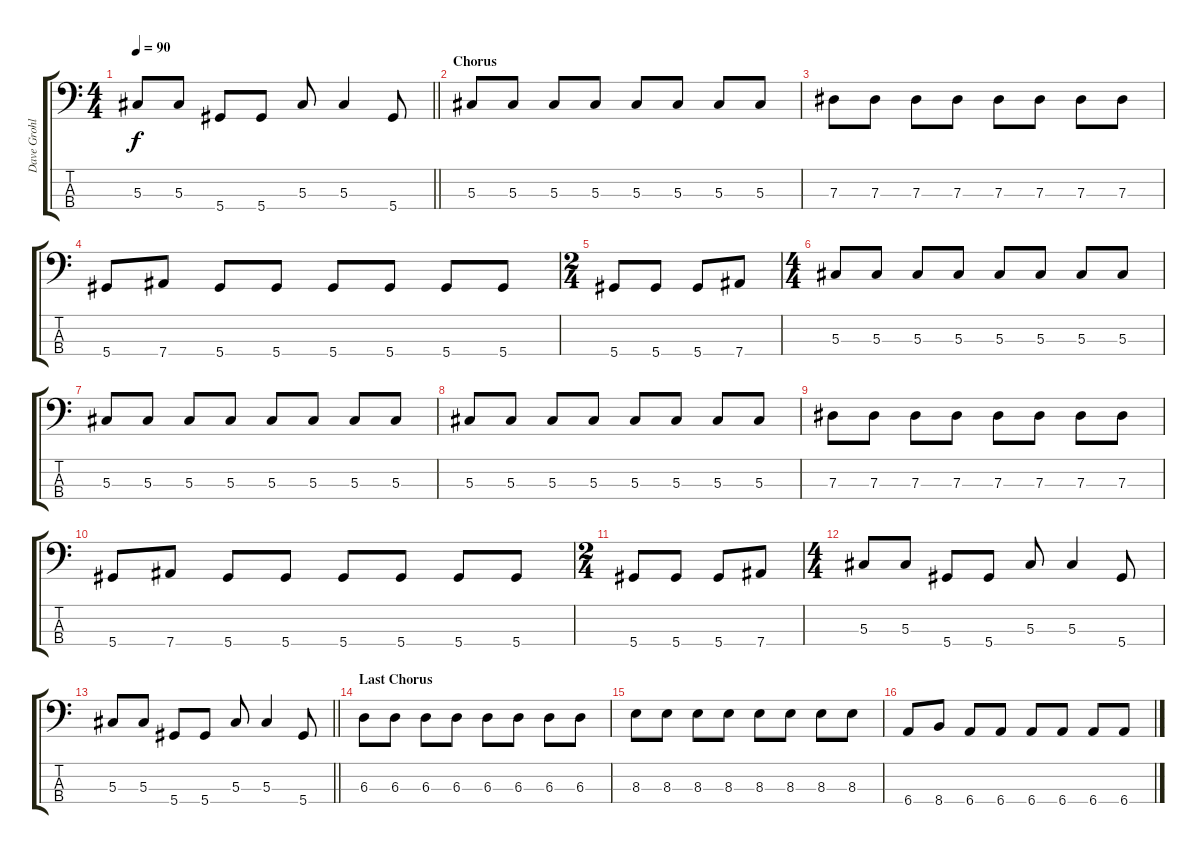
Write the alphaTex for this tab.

\track ("Dave Grohl" "Dave Grohl") {instrument electricbasspick}
\staff {score tabs}
\tuning (Gb2 Db2 Ab1 Eb1) {hide}
\ts (4 4)
\tempo 90
\clef f4
\barLineRight lightlight
\ks c
5.3.8{dy f} 5.3.8 5.4.8 5.4.8 5.3.8 5.3.4 5.4.8 |
\section ("" "Chorus")
5.3.8 5.3.8 5.3.8 5.3.8 5.3.8 5.3.8 5.3.8 5.3.8 |
7.3.8 7.3.8 7.3.8 7.3.8 7.3.8 7.3.8 7.3.8 7.3.8 |
5.4.8 7.4.8 5.4.8 5.4.8 5.4.8 5.4.8 5.4.8 5.4.8 |
\ts (2 4)
5.4.8 5.4.8 5.4.8 7.4.8 |
\ts (4 4)
5.3.8 5.3.8 5.3.8 5.3.8 5.3.8 5.3.8 5.3.8 5.3.8 |
5.3.8 5.3.8 5.3.8 5.3.8 5.3.8 5.3.8 5.3.8 5.3.8 |
5.3.8 5.3.8 5.3.8 5.3.8 5.3.8 5.3.8 5.3.8 5.3.8 |
7.3.8 7.3.8 7.3.8 7.3.8 7.3.8 7.3.8 7.3.8 7.3.8 |
5.4.8 7.4.8 5.4.8 5.4.8 5.4.8 5.4.8 5.4.8 5.4.8 |
\ts (2 4)
5.4.8 5.4.8 5.4.8 7.4.8 |
\ts (4 4)
5.3.8 5.3.8 5.4.8 5.4.8 5.3.8 5.3.4 5.4.8 |
\barLineRight lightlight
5.3.8 5.3.8 5.4.8 5.4.8 5.3.8 5.3.4 5.4.8 |
\section ("" "Last Chorus")
6.3.8 6.3.8 6.3.8 6.3.8 6.3.8 6.3.8 6.3.8 6.3.8 |
8.3.8 8.3.8 8.3.8 8.3.8 8.3.8 8.3.8 8.3.8 8.3.8 |
6.4.8 8.4.8 6.4.8 6.4.8 6.4.8 6.4.8 6.4.8 6.4.8
